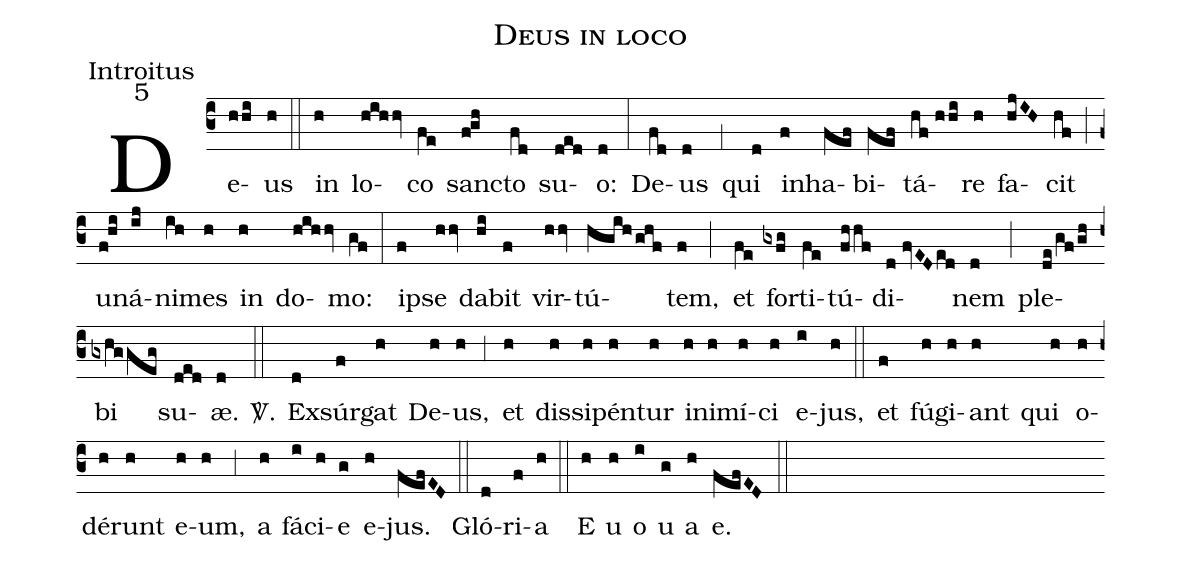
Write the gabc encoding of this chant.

name:Deus in loco;
office-part:Introitus;
mode:5;
%%
(c3) De(hhi)us(h) (::) in(h) lo(hihhv)co(fe) san(f!gh)cto(fd) su(ded)o:(d) (:) De(fd)us(d) (;1) qui(d) in(f)ha(fef)bi(fef)tá(hf//hhi)re(h) fa(hjIH)cit(hf) (;) u(f!hi)ná(ij)ni(ih)mes(h) in(h) do(hihhv)mo:(gf) (:) i(f)pse(hhv) da(hi)bit(f) vir(hhv)tú(hgih/ghf)tem,(f) (;) et(fe) for(gxfg)ti(fe)tú(fhhf)di(d//fvED/ed)nem(d) (;) ple(de/gf/gh)bi(gxhggeg) su(ded)æ.(d) <sp>V/</sp>.(::) Ex(d)súr(f)gat(h) De(h)us,(h) (;3) et(h) dis(h)si(h)pén(h)tur(h) i(h)ni(h)mí(h)ci(h) e(i)jus,(h) (::) et(f) fú(h)gi(h)ant(h) qui(h) o(h)dé(h)runt(h) e(h)um,(h) (;3) a(h) fá(i)ci(h)e(g) e(h)jus.(fefED) (::) Gló(d)ri(f)a(h) (::) E(h) u(h) o(i) u(g) a(h) e.(fefED) (::)
